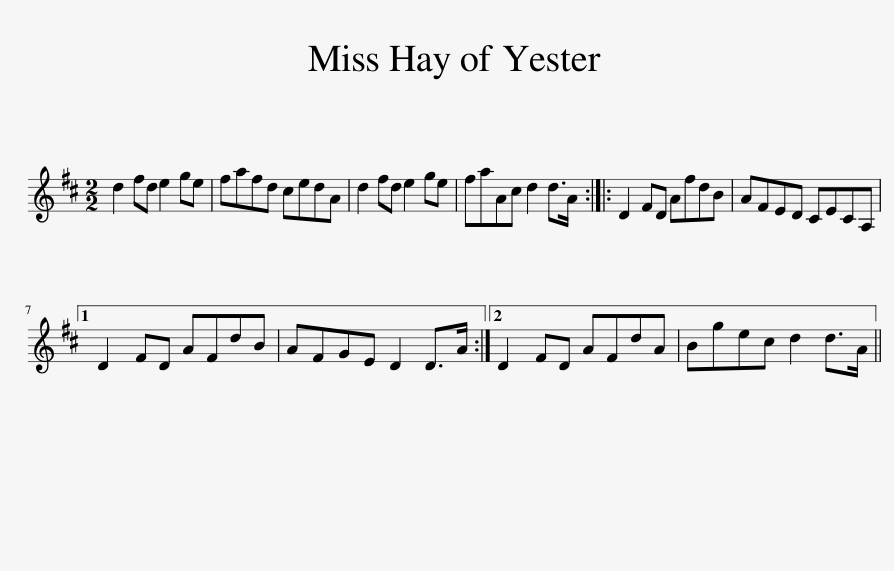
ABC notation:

X:1
L:1/8
M:2/2
I:linebreak $
K:D
V:1 treble
V:1
 d2 fd e2 ge | fafd cedA | d2 fd e2 ge | faAc d2 d>A :: D2 FD AfdB | %5
 AFED CECA, |1$ D2 FD AFdB | AFGE D2 D>A :|2 D2 FD AFdA | Bgec d2 d>A || %10
